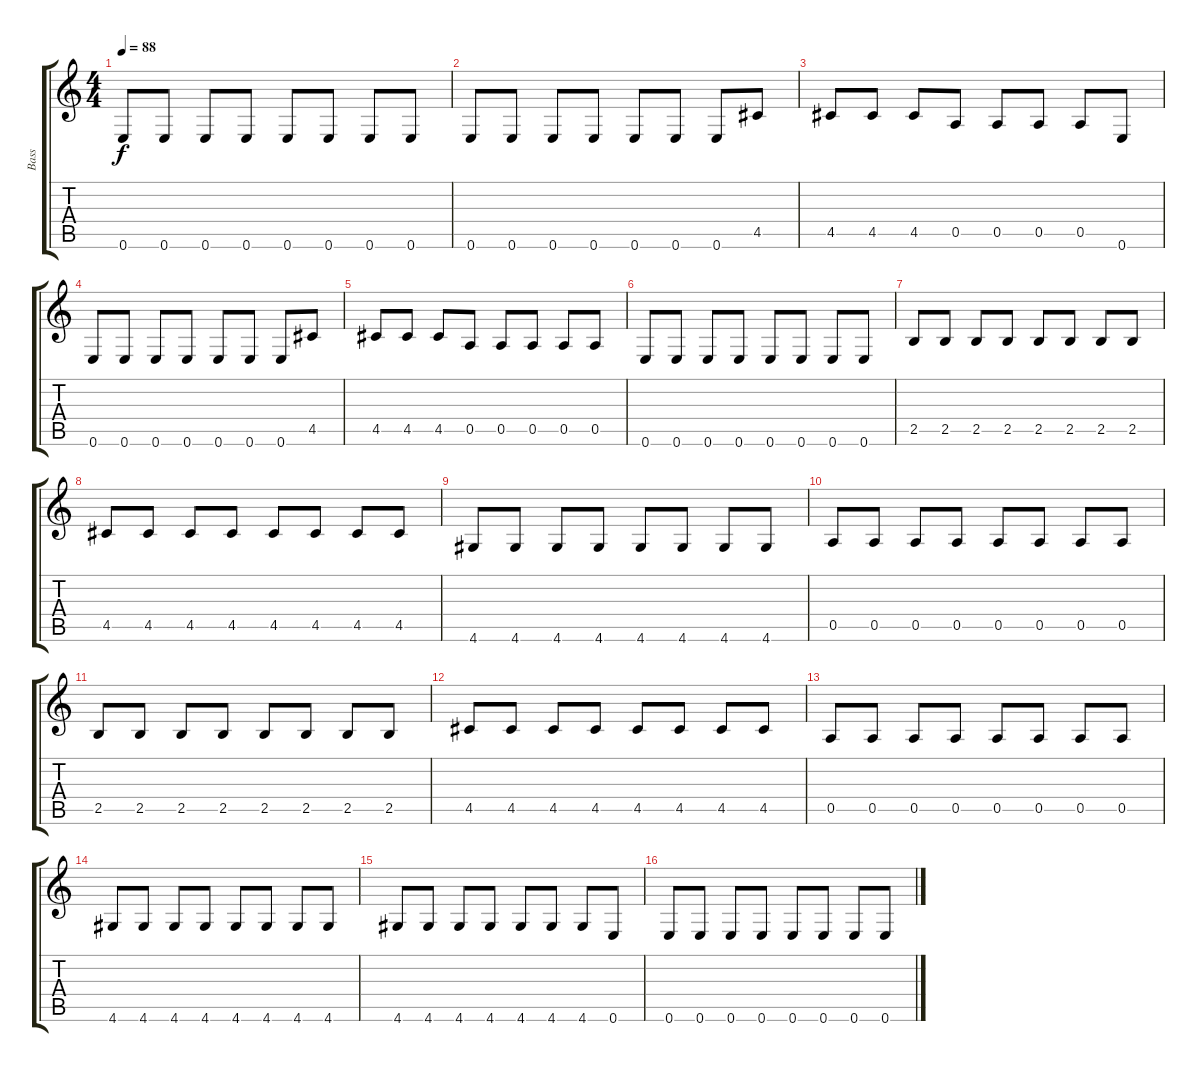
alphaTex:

\track ("Bass" "Bass") {instrument electricbassfinger}
\staff {score tabs}
\tuning (E4 B3 G3 D3 A2 E2) {hide}
\ts (4 4)
\tempo 88
\clef g2
\ks c
0.6.8{dy f} 0.6.8 0.6.8 0.6.8 0.6.8 0.6.8 0.6.8 0.6.8 |
0.6.8 0.6.8 0.6.8 0.6.8 0.6.8 0.6.8 0.6.8 4.5.8 |
4.5.8 4.5.8 4.5.8 0.5.8 0.5.8 0.5.8 0.5.8 0.6.8 |
0.6.8 0.6.8 0.6.8 0.6.8 0.6.8 0.6.8 0.6.8 4.5.8 |
4.5.8 4.5.8 4.5.8 0.5.8 0.5.8 0.5.8 0.5.8 0.5.8 |
0.6.8 0.6.8 0.6.8 0.6.8 0.6.8 0.6.8 0.6.8 0.6.8 |
2.5.8 2.5.8 2.5.8 2.5.8 2.5.8 2.5.8 2.5.8 2.5.8 |
4.5.8 4.5.8 4.5.8 4.5.8 4.5.8 4.5.8 4.5.8 4.5.8 |
4.6.8 4.6.8 4.6.8 4.6.8 4.6.8 4.6.8 4.6.8 4.6.8 |
0.5.8 0.5.8 0.5.8 0.5.8 0.5.8 0.5.8 0.5.8 0.5.8 |
2.5.8 2.5.8 2.5.8 2.5.8 2.5.8 2.5.8 2.5.8 2.5.8 |
4.5.8 4.5.8 4.5.8 4.5.8 4.5.8 4.5.8 4.5.8 4.5.8 |
0.5.8 0.5.8 0.5.8 0.5.8 0.5.8 0.5.8 0.5.8 0.5.8 |
4.6.8 4.6.8 4.6.8 4.6.8 4.6.8 4.6.8 4.6.8 4.6.8 |
4.6.8 4.6.8 4.6.8 4.6.8 4.6.8 4.6.8 4.6.8 0.6.8 |
0.6.8 0.6.8 0.6.8 0.6.8 0.6.8 0.6.8 0.6.8 0.6.8
